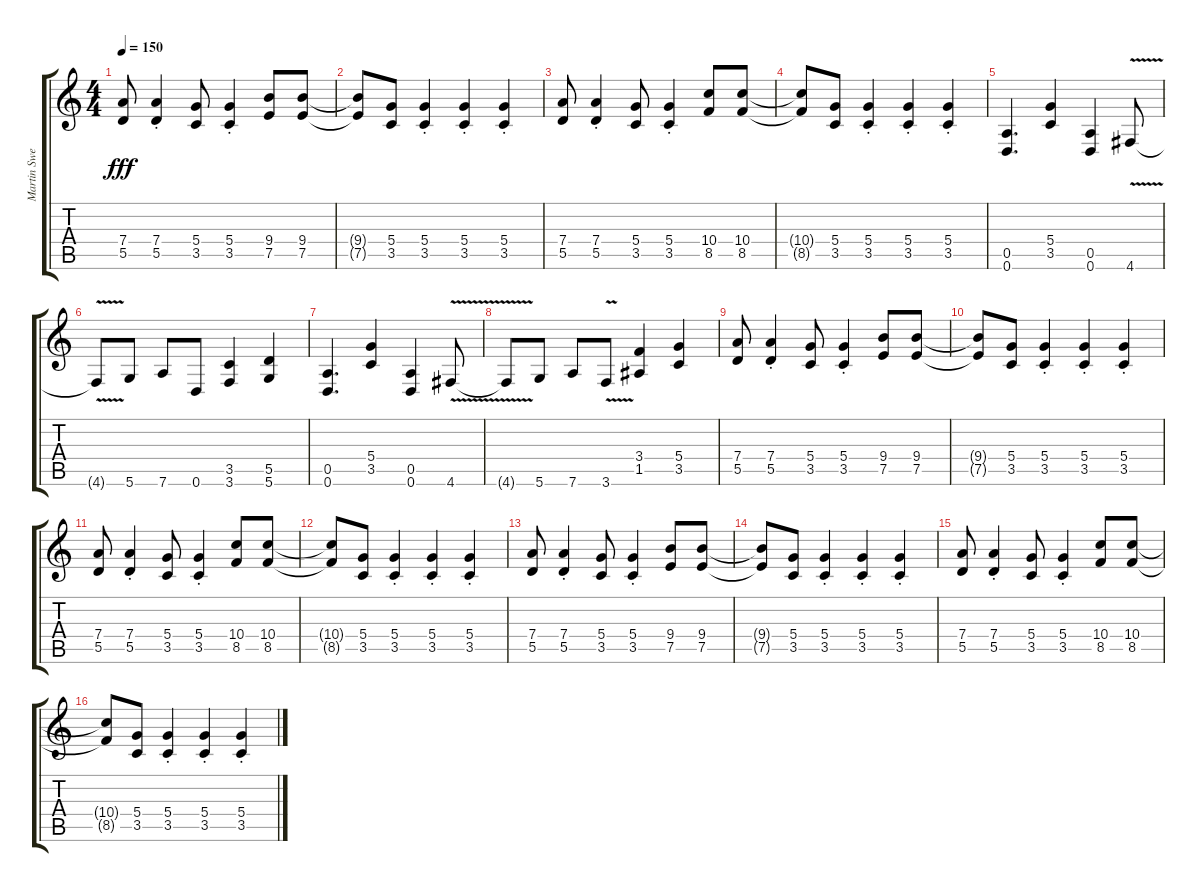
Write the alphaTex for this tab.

\track ("Martin Sweet" "Martin Swe") {instrument distortionguitar}
\staff {score tabs}
\tuning (E4 B3 G3 D3 A2 D2) {hide}
\ts (4 4)
\tempo 150
\clef g2
\ks c
(7.4 5.5).8{dy fff} (7.4{st} 5.5{st}).4 (5.4 3.5).8 (5.4{st} 3.5{st}).4 (9.4 7.5).8 (9.4 7.5).8 |
(9.4{t} 7.5{t}).8 (5.4 3.5).8 (5.4{st} 3.5{st}).4 (5.4{st} 3.5{st}).4 (5.4{st} 3.5{st}).4 |
(7.4 5.5).8 (7.4{st} 5.5{st}).4 (5.4 3.5).8 (5.4{st} 3.5{st}).4 (10.4 8.5).8 (10.4 8.5).8 |
(10.4{t} 8.5{t}).8 (5.4 3.5).8 (5.4{st} 3.5{st}).4 (5.4{st} 3.5{st}).4 (5.4{st} 3.5{st}).4 |
(0.5 0.6).4{d} (5.4 3.5).4 (0.5 0.6).4 4.6{v}.8 |
4.6{t}.8 5.6.8 7.6.8 0.6.8 (3.5 3.6).4 (5.5 5.6).4 |
(0.5 0.6).4{d} (5.4 3.5).4 (0.5 0.6).4 4.6{v}.8 |
4.6{t}.8 5.6.8 7.6.8 3.6{v}.8 (3.4 1.5).4 (5.4 3.5).4 |
(7.4 5.5).8 (7.4{st} 5.5{st}).4 (5.4 3.5).8 (5.4{st} 3.5{st}).4 (9.4 7.5).8 (9.4 7.5).8 |
(9.4{t} 7.5{t}).8 (5.4 3.5).8 (5.4{st} 3.5{st}).4 (5.4{st} 3.5{st}).4 (5.4{st} 3.5{st}).4 |
(7.4 5.5).8 (7.4{st} 5.5{st}).4 (5.4 3.5).8 (5.4{st} 3.5{st}).4 (10.4 8.5).8 (10.4 8.5).8 |
(10.4{t} 8.5{t}).8 (5.4 3.5).8 (5.4{st} 3.5{st}).4 (5.4{st} 3.5{st}).4 (5.4{st} 3.5{st}).4 |
(7.4 5.5).8 (7.4{st} 5.5{st}).4 (5.4 3.5).8 (5.4{st} 3.5{st}).4 (9.4 7.5).8 (9.4 7.5).8 |
(9.4{t} 7.5{t}).8 (5.4 3.5).8 (5.4{st} 3.5{st}).4 (5.4{st} 3.5{st}).4 (5.4{st} 3.5{st}).4 |
(7.4 5.5).8 (7.4{st} 5.5{st}).4 (5.4 3.5).8 (5.4{st} 3.5{st}).4 (10.4 8.5).8 (10.4 8.5).8 |
(10.4{t} 8.5{t}).8 (5.4 3.5).8 (5.4{st} 3.5{st}).4 (5.4{st} 3.5{st}).4 (5.4{st} 3.5{st}).4
